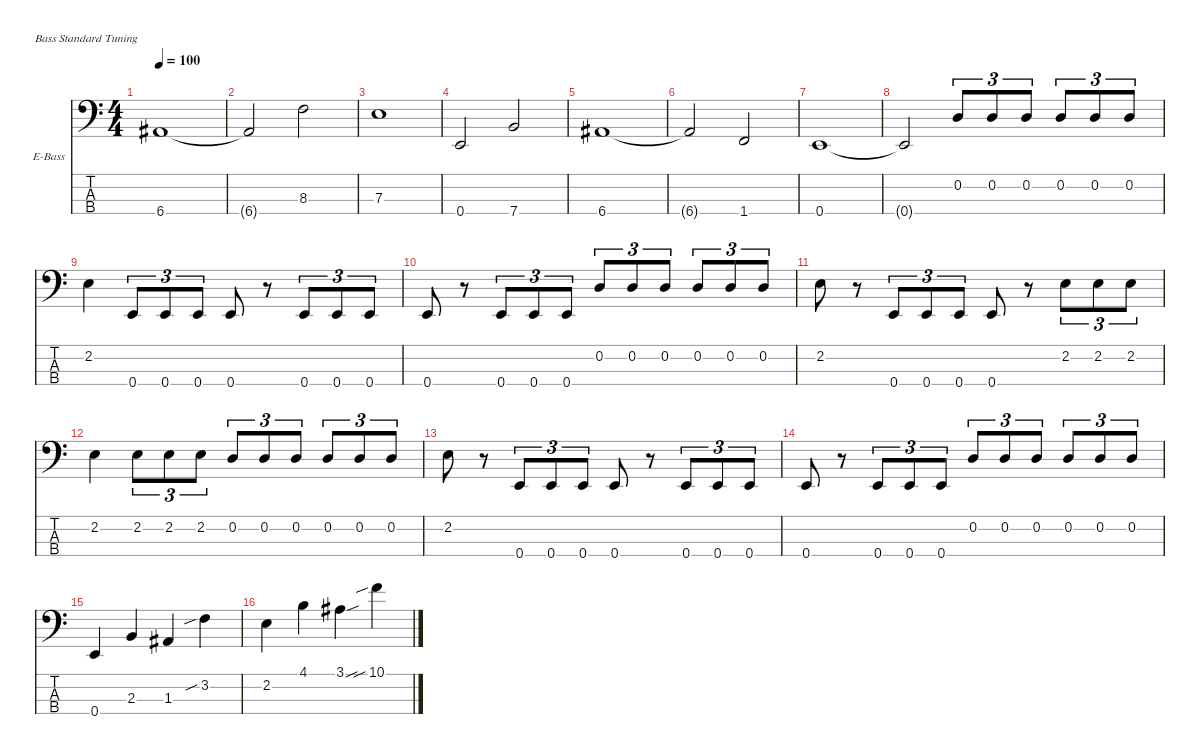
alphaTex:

\hideDynamics
\bracketExtendMode nobrackets
\firstSystemTrackNameOrientation horizontal
\otherSystemsTrackNameOrientation horizontal
\track ("Bass" "E-Bass") {instrument electricbassfinger}
\staff {score tabs}
\tuning (G2 D2 A1 E1)
\ts (4 4)
\tempo 100
\clef f4
\ks c
6.4{acc #}.1{dy f beam Up} |
6.4{t acc #}.2{beam Up} 8.3.2{beam Down} |
7.3.1{beam Down} |
0.4.2{beam Up} 7.4.2{beam Up} |
6.4{acc #}.1{beam Up} |
6.4{t acc #}.2{beam Up} 1.4.2{beam Up} |
0.4.1{beam Up} |
0.4{t}.2{beam Up} 0.2.8{tu (3 2) beam Up} 0.2.8{tu (3 2) beam Up} 0.2.8{tu (3 2) beam Up} 0.2.8{tu (3 2) beam Up} 0.2.8{tu (3 2) beam Up} 0.2.8{tu (3 2) beam Up} |
2.2.4{beam Down} 0.4.8{tu (3 2) beam Up} 0.4.8{tu (3 2) beam Up} 0.4.8{tu (3 2) beam Up} 0.4.8{beam Up} r.8{beam Up} 0.4.8{tu (3 2) beam Up} 0.4.8{tu (3 2) beam Up} 0.4.8{tu (3 2) beam Up} |
0.4.8{beam Up} r.8{beam Up} 0.4.8{tu (3 2) beam Up} 0.4.8{tu (3 2) beam Up} 0.4.8{tu (3 2) beam Up} 0.2.8{tu (3 2) beam Up} 0.2.8{tu (3 2) beam Up} 0.2.8{tu (3 2) beam Up} 0.2.8{tu (3 2) beam Up} 0.2.8{tu (3 2) beam Up} 0.2.8{tu (3 2) beam Up} |
2.2.8{beam Down} r.8{beam Down} 0.4.8{tu (3 2) beam Up} 0.4.8{tu (3 2) beam Up} 0.4.8{tu (3 2) beam Up} 0.4.8{beam Up} r.8{beam Up} 2.2.8{tu (3 2) beam Down} 2.2.8{tu (3 2) beam Down} 2.2.8{tu (3 2) beam Down} |
2.2.4{beam Down} 2.2.8{tu (3 2) beam Down} 2.2.8{tu (3 2) beam Down} 2.2.8{tu (3 2) beam Down} 0.2.8{tu (3 2) beam Up} 0.2.8{tu (3 2) beam Up} 0.2.8{tu (3 2) beam Up} 0.2.8{tu (3 2) beam Up} 0.2.8{tu (3 2) beam Up} 0.2.8{tu (3 2) beam Up} |
2.2.8{beam Down} r.8{beam Down} 0.4.8{tu (3 2) beam Up} 0.4.8{tu (3 2) beam Up} 0.4.8{tu (3 2) beam Up} 0.4.8{beam Up} r.8{beam Up} 0.4.8{tu (3 2) beam Up} 0.4.8{tu (3 2) beam Up} 0.4.8{tu (3 2) beam Up} |
0.4.8{beam Up} r.8{beam Up} 0.4.8{tu (3 2) beam Up} 0.4.8{tu (3 2) beam Up} 0.4.8{tu (3 2) beam Up} 0.2.8{tu (3 2) beam Up} 0.2.8{tu (3 2) beam Up} 0.2.8{tu (3 2) beam Up} 0.2.8{tu (3 2) beam Up} 0.2.8{tu (3 2) beam Up} 0.2.8{tu (3 2) beam Up} |
0.4.4{beam Up} 2.3.4{beam Up} 1.3{acc #}.4{beam Up} 3.2{sib}.4{beam Down} |
2.2.4{beam Down} 4.1.4{beam Down} 3.1{sou acc #}.4{beam Down} 10.1{sib}.4{beam Down}
